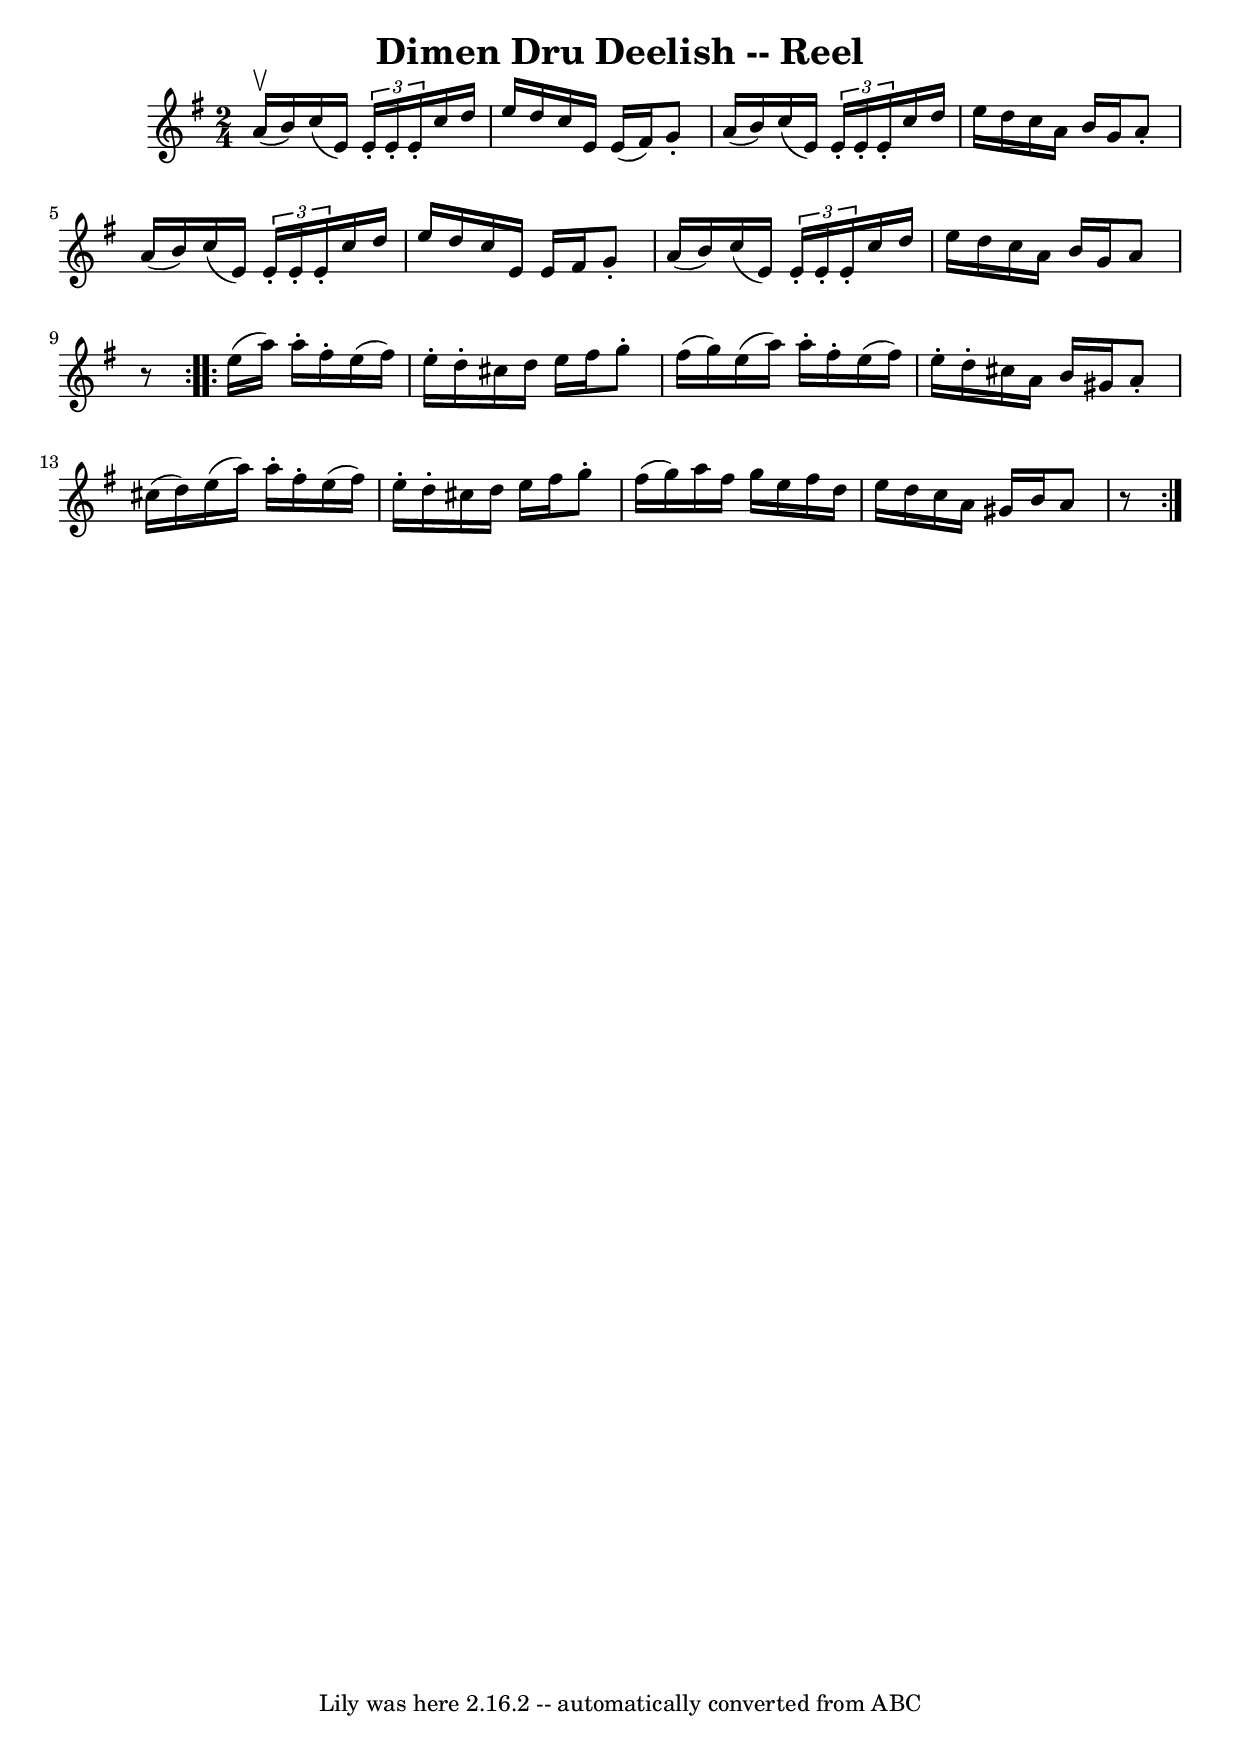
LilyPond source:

\version "2.16.2"
\include "Mammoth.ily"
\header {
  %% book = "Ryan's Mammoth Collection"
 crossRefNumber = "1"
 footnotes = "\\\\182\\\\The book has the triplets written as demisemiquavers."
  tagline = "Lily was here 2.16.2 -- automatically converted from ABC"
  title = "Dimen Dru Deelish -- Reel"

}
voicedefault =  {



  \repeat volta 2 {

    \time 2/4 
    \key a \dorian a'16^\upbow(b'16)  |
 c''16 (e'16 ) \times 2/3 { e'16-. e'16-. e'16-. 
		 } c''16 d''16 e''16 d''16     |
 c''16 e'16 e'16 (fis'16) g'8-. a'16 ( b'16)    |
 c''16 (e'16) \times 2/3 { e'16-. e'16-.   
			 e'16-.  			    } c''16 d''16 e''16 d''16     |
 c''16 a'16 b'16 g'16 a'8-. a'16 (b'16)    |
 c''16 (e'16) 
    \times 2/3 { e'16-. e'16-. e'16-.  	       } c''16 d''16 e''16 d''16   |
 c''16 e'16 e'16 fis'16 g'8-. a'16 (b'16)    |
 c''16 (e'16) \times 2/3 { e'16-. e'16-. e'16-. 
			    } c''16 d''16 e''16 d''16     |
 c''16 a'16 b'16 g'16    
 a'8    r8   
  } 
  \repeat volta 2 {
 e''16 (a''16) a''16-. fis''16-. e''16 (fis''16) e''16-. d''16-.    |
 cis''16 d''16 e''16 fis''16 g''8-. fis''16 (g''16)    |
 e''16 ( a''16) a''16-. fis''16-. e''16 (fis''16) e''16-. d''16-.   |
 cis''16 a'16 b'16 gis'16 a'8-. cis''16 (d''16)   |
 e''16 (a''16) a''16-. fis''16-. e''16 ( fis''16) e''16-. d''16-.    |
 cis''16 d''16 e''16 fis''16 g''8-. fis''16 (g''16)    |
 a''16 fis''16 g''16 e''16 fis''16 d''16 e''16 d''16     |
 c''16    
 a'16 gis'16 b'16 a'8    r8   
  }   

}

\score{
  <<

    \context Staff="default"
    {
      \voicedefault 
      
    }

  >>
  \layout {
    
  }
  \midi {
  }

}
